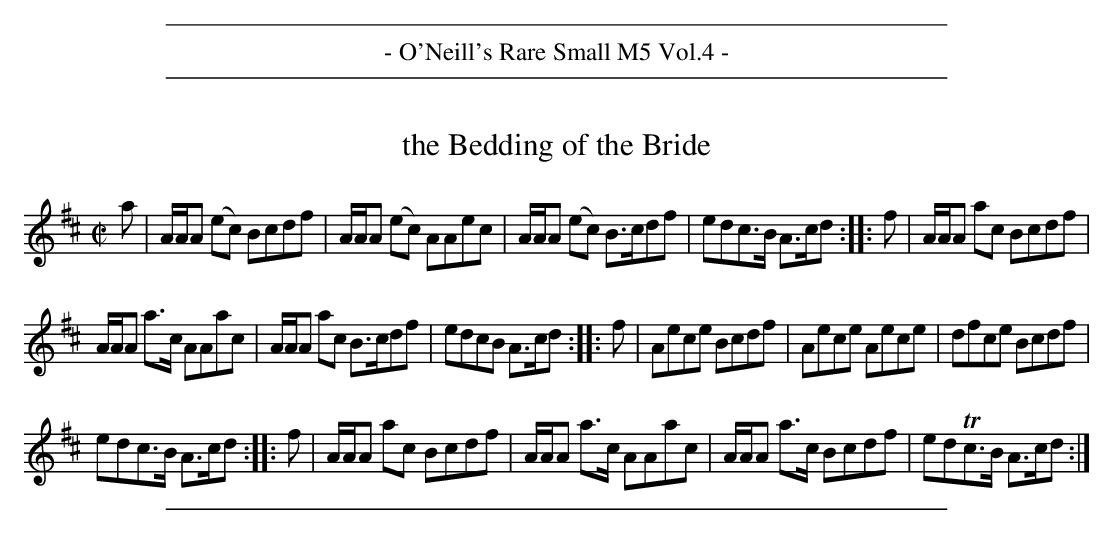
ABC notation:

X:1
T: the Bedding of the Bride
M: C|
L: 1/8
K: Amix
a |\
A/A/A (ec) Bcdf | A/A/A (ec) AAec | A/A/A (ec) B>cdf | edc>B A>cd :: f | A/A/A ac Bcdf |
A/A/A a>c AAac | A/A/A ac B>cdf | edcB A>cd :: f | Aece Bcdf | Aece Aece | dfce Bcdf |
edc>B A>cd :: f | A/A/A ac Bcdf | A/A/A a>c AAac | A/A/A a>c Bcdf | edTc>B A>cd :|
